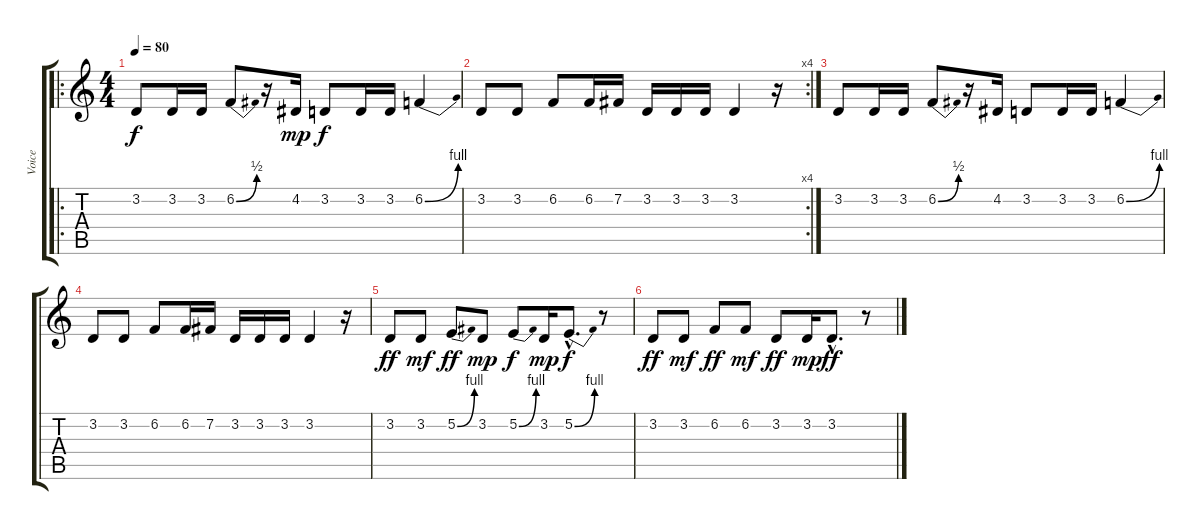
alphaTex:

\track ("Voice" "Voice") {instrument trumpet}
\staff {score tabs}
\tuning (E4 B3 G3 D3 A2 E2) {hide}
\ro
\ts (4 4)
\tempo 80
\clef g2
\ks c
3.2.8{dy f} 3.2.16 3.2.16 6.2{be (bend 0 0 60 2)}.8 r.16 4.2.16{dy mp} 3.2.8{dy f} 3.2.16 3.2.16 6.2{be (bend 0 0 60 4)}.4 |
\rc 4
3.2.8 3.2.8 6.2.8 6.2.16 7.2.16 3.2.16 3.2.16 3.2.16 3.2.4 r.16 |
3.2.8 3.2.16 3.2.16 6.2{be (bend 0 0 60 2)}.8 r.16 4.2.16 3.2.8 3.2.16 3.2.16 6.2{be (bend 0 0 60 4)}.4 |
3.2.8 3.2.8 6.2.8 6.2.16 7.2.16 3.2.16 3.2.16 3.2.16 3.2.4 r.16 |
3.2.8{dy ff} 3.2.8{dy mf} 5.2{be (bend 0 0 60 4)}.8{dy ff} 3.2.8{dy mp} 5.2{be (bend 0 0 60 4)}.8{dy f} 3.2.16{dy mp} 5.2{be (bend 0 0 60 4) hac}.8{d dy f} r.8 |
3.2.8{dy ff} 3.2.8{dy mf} 6.2.8{dy ff} 6.2.8{dy mf} 3.2.8{dy ff} 3.2.16{dy mp} 3.2{hac}.8{d dy ff} r.8
